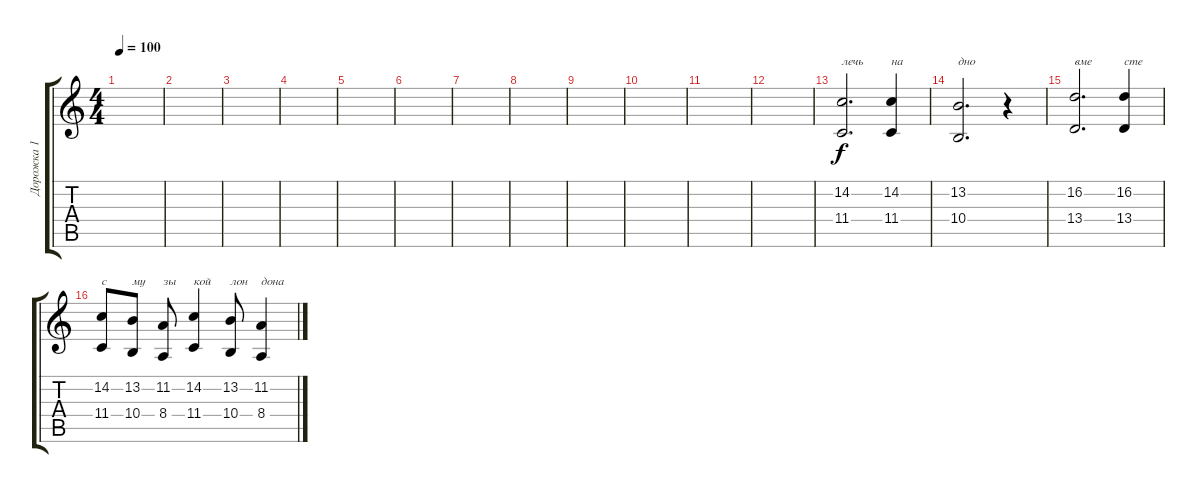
\track ("Дорожка 1" "Дорожка 1") {instrument oboe}
\staff {score tabs}
\tuning (Eb4 Bb3 Gb3 Db3 Ab2 Db2) {hide}
\ts (4 4)
\tempo 100
\clef g2
\ks c
|
|
|
|
|
|
|
|
|
|
|
|
(14.2 11.4).2{d txt "лечь"} (14.2 11.4).4{txt "на"} |
(13.2 10.4).2{d txt "дно"} r.4 |
(16.2 13.4).2{d txt "вме"} (16.2 13.4).4{txt "сте"} |
(14.2 11.4).8{txt "с"} (13.2 10.4).8{txt "му"} (11.2 8.4).8{txt "зы"} (14.2 11.4).4{txt "кой"} (13.2 10.4).8{txt "лон"} (11.2 8.4).4{txt "дона"}
